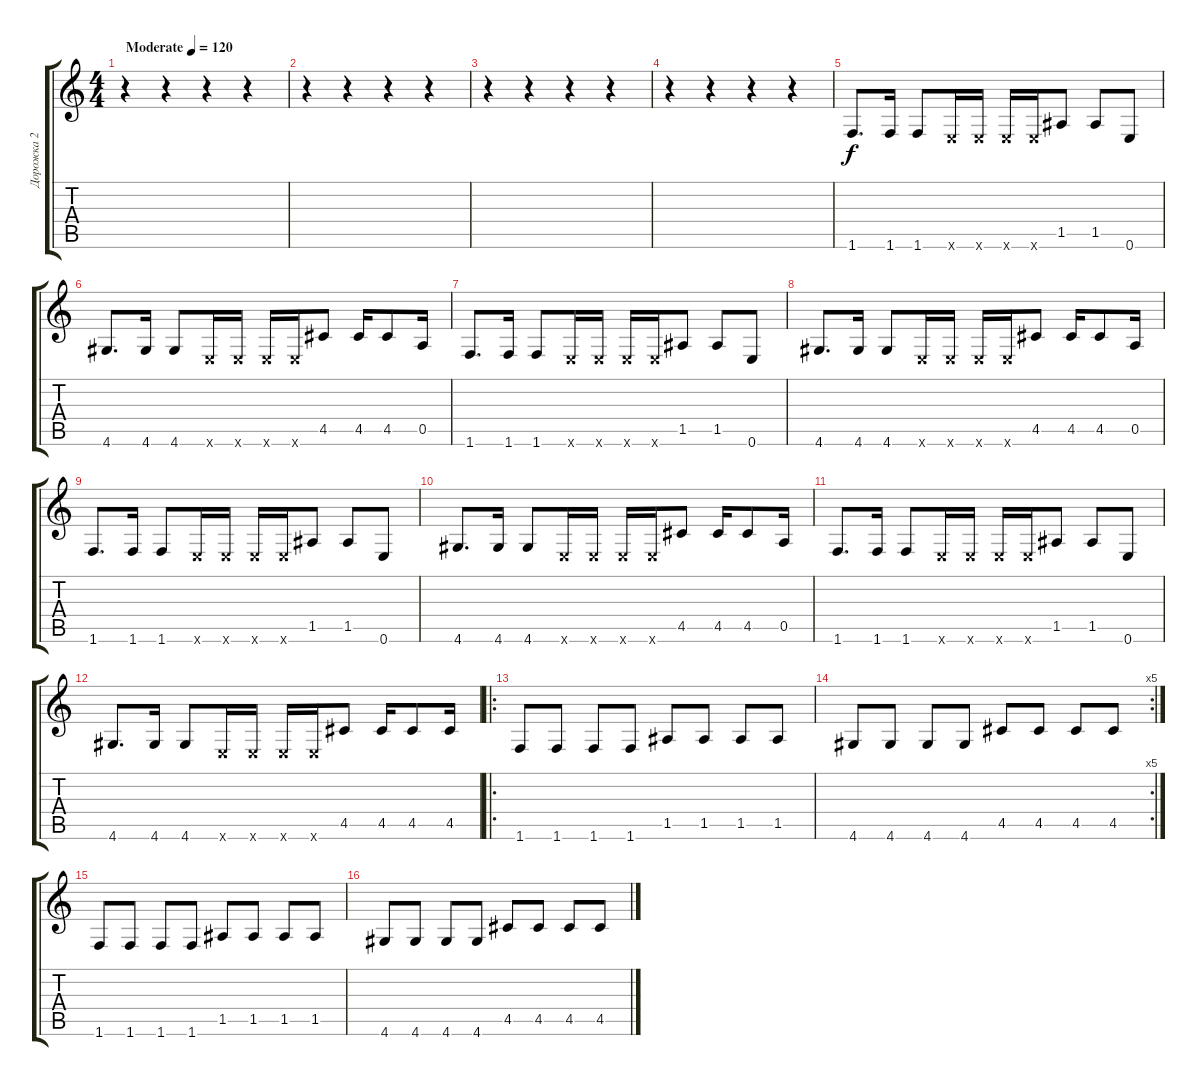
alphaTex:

\track ("Дорожка 2" "Дорожка 2") {instrument fretlessbass}
\staff {score tabs}
\tuning (E4 B3 G3 D3 A2 E2) {hide}
\ts (4 4)
\tempo (120 "Moderate")
\clef g2
\ks c
r.4{dy f instrument fretlessbass} r.4 r.4 r.4 |
r.4 r.4 r.4 r.4 |
r.4 r.4 r.4 r.4 |
r.4 r.4 r.4 r.4 |
1.6.8{d} 1.6.16 1.6.8 0.6{x}.16 0.6{x}.16 0.6{x}.16 0.6{x}.16 1.5.8 1.5.8 0.6.8 |
4.6.8{d} 4.6.16 4.6.8 0.6{x}.16 0.6{x}.16 0.6{x}.16 0.6{x}.16 4.5.8 4.5.16 4.5.8 0.5.16 |
1.6.8{d} 1.6.16 1.6.8 0.6{x}.16 0.6{x}.16 0.6{x}.16 0.6{x}.16 1.5.8 1.5.8 0.6.8 |
4.6.8{d} 4.6.16 4.6.8 0.6{x}.16 0.6{x}.16 0.6{x}.16 0.6{x}.16 4.5.8 4.5.16 4.5.8 0.5.16 |
1.6.8{d} 1.6.16 1.6.8 0.6{x}.16 0.6{x}.16 0.6{x}.16 0.6{x}.16 1.5.8 1.5.8 0.6.8 |
4.6.8{d} 4.6.16 4.6.8 0.6{x}.16 0.6{x}.16 0.6{x}.16 0.6{x}.16 4.5.8 4.5.16 4.5.8 0.5.16 |
1.6.8{d} 1.6.16 1.6.8 0.6{x}.16 0.6{x}.16 0.6{x}.16 0.6{x}.16 1.5.8 1.5.8 0.6.8 |
4.6.8{d} 4.6.16 4.6.8 0.6{x}.16 0.6{x}.16 0.6{x}.16 0.6{x}.16 4.5.8 4.5.16 4.5.8 4.5.16 |
\ro
1.6.8 1.6.8 1.6.8 1.6.8 1.5.8 1.5.8 1.5.8 1.5.8 |
\rc 5
4.6.8 4.6.8 4.6.8 4.6.8 4.5.8 4.5.8 4.5.8 4.5.8 |
1.6.8 1.6.8 1.6.8 1.6.8 1.5.8 1.5.8 1.5.8 1.5.8 |
4.6.8 4.6.8 4.6.8 4.6.8 4.5.8 4.5.8 4.5.8 4.5.8
